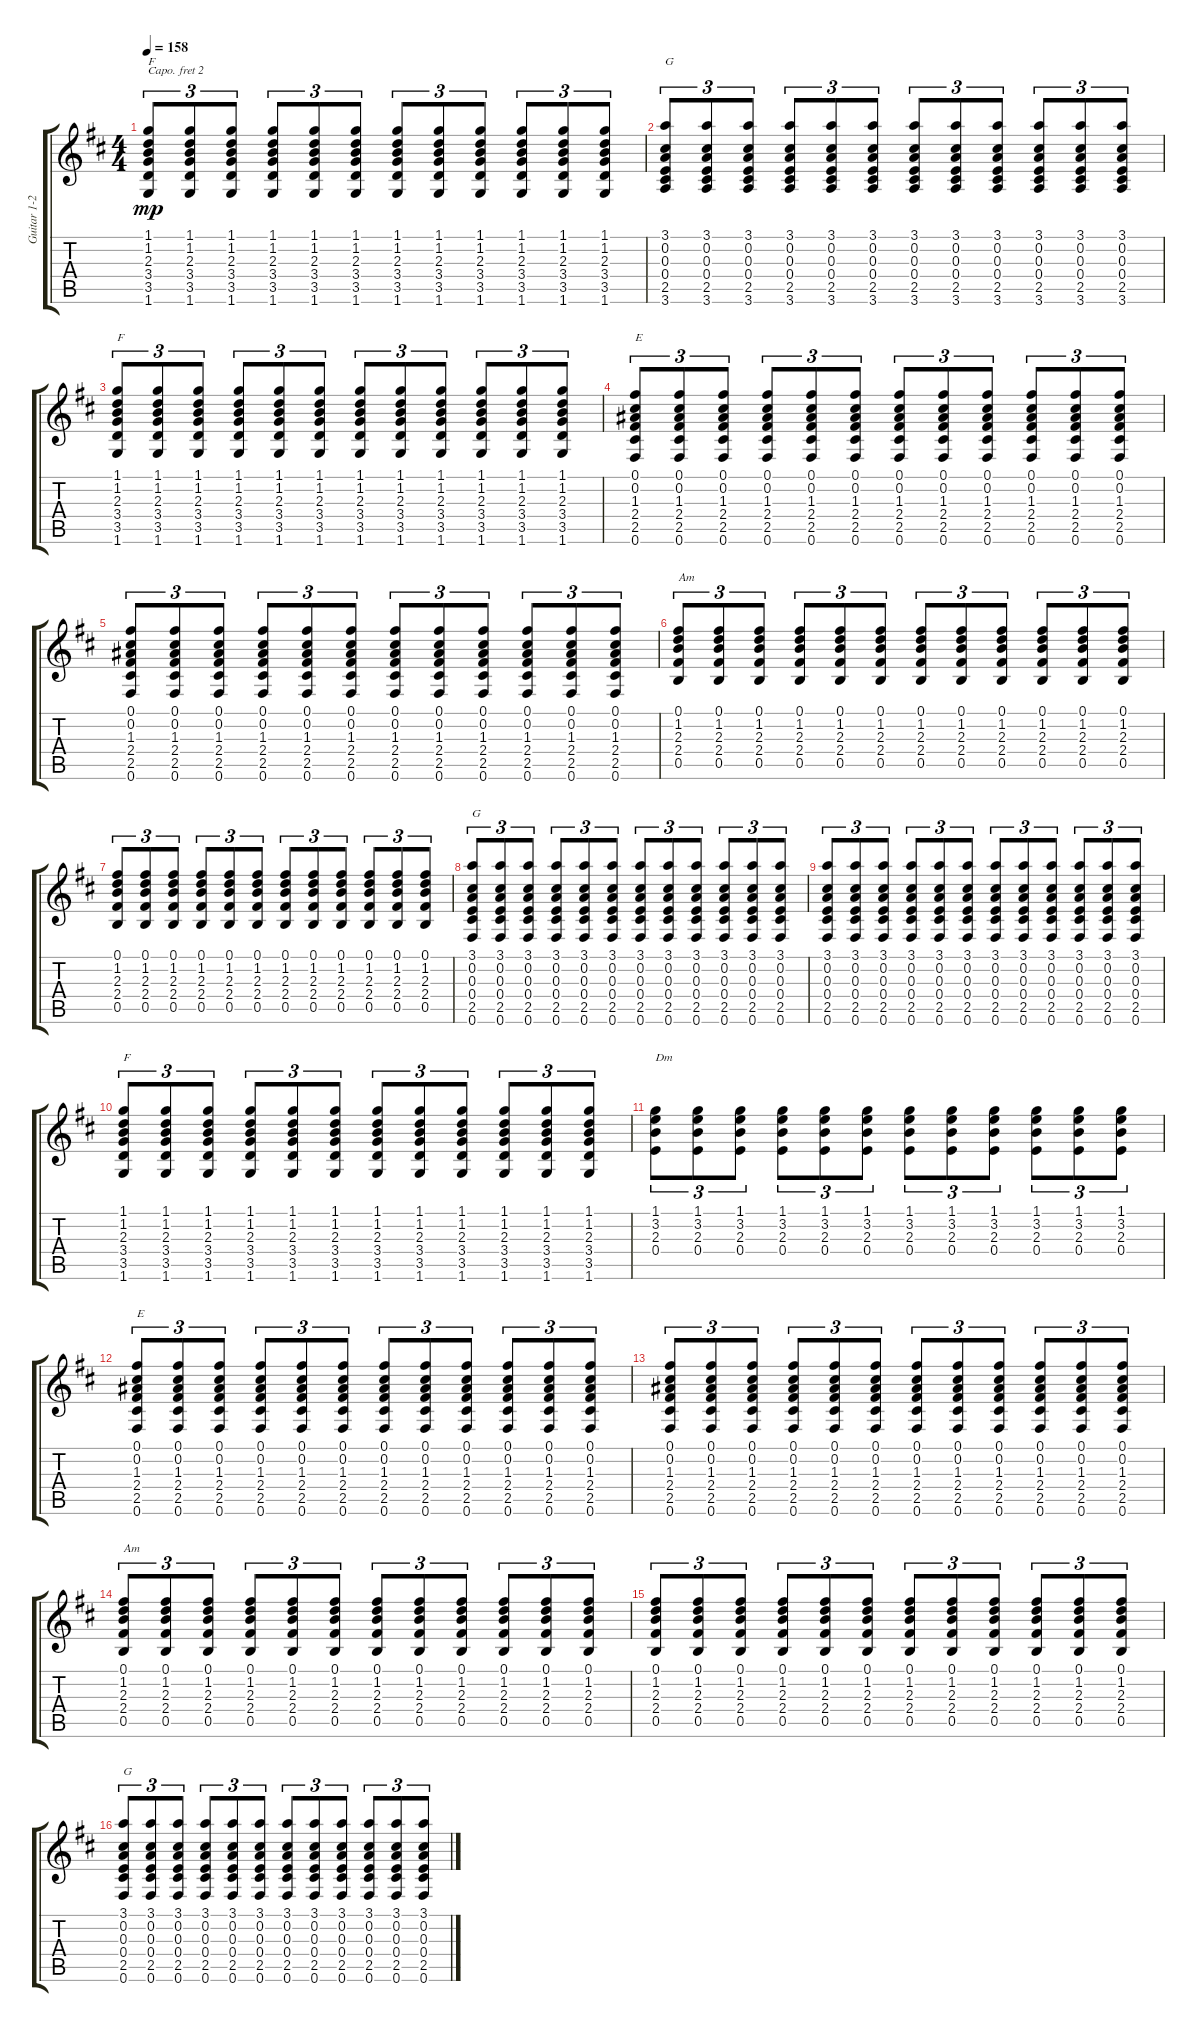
\track ("Guitar 1-2" "Guitar 1-2") {instrument acousticguitarsteel}
\staff {score tabs}
\capo 2
\tuning (E4 B3 G3 D3 A2 E2) {hide}
\ts (4 4)
\tempo 158
\clef g2
\ks d
(1.1 1.2 2.3 3.4 3.5 1.6).8{tu (3 2) txt "F" dy mp} (1.1 1.2 2.3 3.4 3.5 1.6).8{tu (3 2)} (1.1 1.2 2.3 3.4 3.5 1.6).8{tu (3 2)} (1.1 1.2 2.3 3.4 3.5 1.6).8{tu (3 2)} (1.1 1.2 2.3 3.4 3.5 1.6).8{tu (3 2)} (1.1 1.2 2.3 3.4 3.5 1.6).8{tu (3 2)} (1.1 1.2 2.3 3.4 3.5 1.6).8{tu (3 2)} (1.1 1.2 2.3 3.4 3.5 1.6).8{tu (3 2)} (1.1 1.2 2.3 3.4 3.5 1.6).8{tu (3 2)} (1.1 1.2 2.3 3.4 3.5 1.6).8{tu (3 2)} (1.1 1.2 2.3 3.4 3.5 1.6).8{tu (3 2)} (1.1 1.2 2.3 3.4 3.5 1.6).8{tu (3 2)} |
(3.1 0.2 0.3 0.4 2.5 3.6).8{tu (3 2) txt "G"} (3.1 0.2 0.3 0.4 2.5 3.6).8{tu (3 2)} (3.1 0.2 0.3 0.4 2.5 3.6).8{tu (3 2)} (3.1 0.2 0.3 0.4 2.5 3.6).8{tu (3 2)} (3.1 0.2 0.3 0.4 2.5 3.6).8{tu (3 2)} (3.1 0.2 0.3 0.4 2.5 3.6).8{tu (3 2)} (3.1 0.2 0.3 0.4 2.5 3.6).8{tu (3 2)} (3.1 0.2 0.3 0.4 2.5 3.6).8{tu (3 2)} (3.1 0.2 0.3 0.4 2.5 3.6).8{tu (3 2)} (3.1 0.2 0.3 0.4 2.5 3.6).8{tu (3 2)} (3.1 0.2 0.3 0.4 2.5 3.6).8{tu (3 2)} (3.1 0.2 0.3 0.4 2.5 3.6).8{tu (3 2)} |
(1.1 1.2 2.3 3.4 3.5 1.6).8{tu (3 2) txt "F"} (1.1 1.2 2.3 3.4 3.5 1.6).8{tu (3 2)} (1.1 1.2 2.3 3.4 3.5 1.6).8{tu (3 2)} (1.1 1.2 2.3 3.4 3.5 1.6).8{tu (3 2)} (1.1 1.2 2.3 3.4 3.5 1.6).8{tu (3 2)} (1.1 1.2 2.3 3.4 3.5 1.6).8{tu (3 2)} (1.1 1.2 2.3 3.4 3.5 1.6).8{tu (3 2)} (1.1 1.2 2.3 3.4 3.5 1.6).8{tu (3 2)} (1.1 1.2 2.3 3.4 3.5 1.6).8{tu (3 2)} (1.1 1.2 2.3 3.4 3.5 1.6).8{tu (3 2)} (1.1 1.2 2.3 3.4 3.5 1.6).8{tu (3 2)} (1.1 1.2 2.3 3.4 3.5 1.6).8{tu (3 2)} |
(0.1 0.2 1.3 2.4 2.5 0.6).8{tu (3 2) txt "E"} (0.1 0.2 1.3 2.4 2.5 0.6).8{tu (3 2)} (0.1 0.2 1.3 2.4 2.5 0.6).8{tu (3 2)} (0.1 0.2 1.3 2.4 2.5 0.6).8{tu (3 2)} (0.1 0.2 1.3 2.4 2.5 0.6).8{tu (3 2)} (0.1 0.2 1.3 2.4 2.5 0.6).8{tu (3 2)} (0.1 0.2 1.3 2.4 2.5 0.6).8{tu (3 2)} (0.1 0.2 1.3 2.4 2.5 0.6).8{tu (3 2)} (0.1 0.2 1.3 2.4 2.5 0.6).8{tu (3 2)} (0.1 0.2 1.3 2.4 2.5 0.6).8{tu (3 2)} (0.1 0.2 1.3 2.4 2.5 0.6).8{tu (3 2)} (0.1 0.2 1.3 2.4 2.5 0.6).8{tu (3 2)} |
(0.1 0.2 1.3 2.4 2.5 0.6).8{tu (3 2)} (0.1 0.2 1.3 2.4 2.5 0.6).8{tu (3 2)} (0.1 0.2 1.3 2.4 2.5 0.6).8{tu (3 2)} (0.1 0.2 1.3 2.4 2.5 0.6).8{tu (3 2)} (0.1 0.2 1.3 2.4 2.5 0.6).8{tu (3 2)} (0.1 0.2 1.3 2.4 2.5 0.6).8{tu (3 2)} (0.1 0.2 1.3 2.4 2.5 0.6).8{tu (3 2)} (0.1 0.2 1.3 2.4 2.5 0.6).8{tu (3 2)} (0.1 0.2 1.3 2.4 2.5 0.6).8{tu (3 2)} (0.1 0.2 1.3 2.4 2.5 0.6).8{tu (3 2)} (0.1 0.2 1.3 2.4 2.5 0.6).8{tu (3 2)} (0.1 0.2 1.3 2.4 2.5 0.6).8{tu (3 2)} |
(0.1 1.2 2.3 2.4 0.5).8{tu (3 2) txt "Am"} (0.1 1.2 2.3 2.4 0.5).8{tu (3 2)} (0.1 1.2 2.3 2.4 0.5).8{tu (3 2)} (0.1 1.2 2.3 2.4 0.5).8{tu (3 2)} (0.1 1.2 2.3 2.4 0.5).8{tu (3 2)} (0.1 1.2 2.3 2.4 0.5).8{tu (3 2)} (0.1 1.2 2.3 2.4 0.5).8{tu (3 2)} (0.1 1.2 2.3 2.4 0.5).8{tu (3 2)} (0.1 1.2 2.3 2.4 0.5).8{tu (3 2)} (0.1 1.2 2.3 2.4 0.5).8{tu (3 2)} (0.1 1.2 2.3 2.4 0.5).8{tu (3 2)} (0.1 1.2 2.3 2.4 0.5).8{tu (3 2)} |
(0.1 1.2 2.3 2.4 0.5).8{tu (3 2)} (0.1 1.2 2.3 2.4 0.5).8{tu (3 2)} (0.1 1.2 2.3 2.4 0.5).8{tu (3 2)} (0.1 1.2 2.3 2.4 0.5).8{tu (3 2)} (0.1 1.2 2.3 2.4 0.5).8{tu (3 2)} (0.1 1.2 2.3 2.4 0.5).8{tu (3 2)} (0.1 1.2 2.3 2.4 0.5).8{tu (3 2)} (0.1 1.2 2.3 2.4 0.5).8{tu (3 2)} (0.1 1.2 2.3 2.4 0.5).8{tu (3 2)} (0.1 1.2 2.3 2.4 0.5).8{tu (3 2)} (0.1 1.2 2.3 2.4 0.5).8{tu (3 2)} (0.1 1.2 2.3 2.4 0.5).8{tu (3 2)} |
(3.1 0.2 0.3 0.4 2.5 0.6).8{tu (3 2) txt "G"} (3.1 0.2 0.3 0.4 2.5 0.6).8{tu (3 2)} (3.1 0.2 0.3 0.4 2.5 0.6).8{tu (3 2)} (3.1 0.2 0.3 0.4 2.5 0.6).8{tu (3 2)} (3.1 0.2 0.3 0.4 2.5 0.6).8{tu (3 2)} (3.1 0.2 0.3 0.4 2.5 0.6).8{tu (3 2)} (3.1 0.2 0.3 0.4 2.5 0.6).8{tu (3 2)} (3.1 0.2 0.3 0.4 2.5 0.6).8{tu (3 2)} (3.1 0.2 0.3 0.4 2.5 0.6).8{tu (3 2)} (3.1 0.2 0.3 0.4 2.5 0.6).8{tu (3 2)} (3.1 0.2 0.3 0.4 2.5 0.6).8{tu (3 2)} (3.1 0.2 0.3 0.4 2.5 0.6).8{tu (3 2)} |
(3.1 0.2 0.3 0.4 2.5 0.6).8{tu (3 2)} (3.1 0.2 0.3 0.4 2.5 0.6).8{tu (3 2)} (3.1 0.2 0.3 0.4 2.5 0.6).8{tu (3 2)} (3.1 0.2 0.3 0.4 2.5 0.6).8{tu (3 2)} (3.1 0.2 0.3 0.4 2.5 0.6).8{tu (3 2)} (3.1 0.2 0.3 0.4 2.5 0.6).8{tu (3 2)} (3.1 0.2 0.3 0.4 2.5 0.6).8{tu (3 2)} (3.1 0.2 0.3 0.4 2.5 0.6).8{tu (3 2)} (3.1 0.2 0.3 0.4 2.5 0.6).8{tu (3 2)} (3.1 0.2 0.3 0.4 2.5 0.6).8{tu (3 2)} (3.1 0.2 0.3 0.4 2.5 0.6).8{tu (3 2)} (3.1 0.2 0.3 0.4 2.5 0.6).8{tu (3 2)} |
(1.1 1.2 2.3 3.4 3.5 1.6).8{tu (3 2) txt "F"} (1.1 1.2 2.3 3.4 3.5 1.6).8{tu (3 2)} (1.1 1.2 2.3 3.4 3.5 1.6).8{tu (3 2)} (1.1 1.2 2.3 3.4 3.5 1.6).8{tu (3 2)} (1.1 1.2 2.3 3.4 3.5 1.6).8{tu (3 2)} (1.1 1.2 2.3 3.4 3.5 1.6).8{tu (3 2)} (1.1 1.2 2.3 3.4 3.5 1.6).8{tu (3 2)} (1.1 1.2 2.3 3.4 3.5 1.6).8{tu (3 2)} (1.1 1.2 2.3 3.4 3.5 1.6).8{tu (3 2)} (1.1 1.2 2.3 3.4 3.5 1.6).8{tu (3 2)} (1.1 1.2 2.3 3.4 3.5 1.6).8{tu (3 2)} (1.1 1.2 2.3 3.4 3.5 1.6).8{tu (3 2)} |
(1.1 3.2 2.3 0.4).8{tu (3 2) txt "Dm"} (1.1 3.2 2.3 0.4).8{tu (3 2)} (1.1 3.2 2.3 0.4).8{tu (3 2)} (1.1 3.2 2.3 0.4).8{tu (3 2)} (1.1 3.2 2.3 0.4).8{tu (3 2)} (1.1 3.2 2.3 0.4).8{tu (3 2)} (1.1 3.2 2.3 0.4).8{tu (3 2)} (1.1 3.2 2.3 0.4).8{tu (3 2)} (1.1 3.2 2.3 0.4).8{tu (3 2)} (1.1 3.2 2.3 0.4).8{tu (3 2)} (1.1 3.2 2.3 0.4).8{tu (3 2)} (1.1 3.2 2.3 0.4).8{tu (3 2)} |
(0.1 0.2 1.3 2.4 2.5 0.6).8{tu (3 2) txt "E"} (0.1 0.2 1.3 2.4 2.5 0.6).8{tu (3 2)} (0.1 0.2 1.3 2.4 2.5 0.6).8{tu (3 2)} (0.1 0.2 1.3 2.4 2.5 0.6).8{tu (3 2)} (0.1 0.2 1.3 2.4 2.5 0.6).8{tu (3 2)} (0.1 0.2 1.3 2.4 2.5 0.6).8{tu (3 2)} (0.1 0.2 1.3 2.4 2.5 0.6).8{tu (3 2)} (0.1 0.2 1.3 2.4 2.5 0.6).8{tu (3 2)} (0.1 0.2 1.3 2.4 2.5 0.6).8{tu (3 2)} (0.1 0.2 1.3 2.4 2.5 0.6).8{tu (3 2)} (0.1 0.2 1.3 2.4 2.5 0.6).8{tu (3 2)} (0.1 0.2 1.3 2.4 2.5 0.6).8{tu (3 2)} |
(0.1 0.2 1.3 2.4 2.5 0.6).8{tu (3 2)} (0.1 0.2 1.3 2.4 2.5 0.6).8{tu (3 2)} (0.1 0.2 1.3 2.4 2.5 0.6).8{tu (3 2)} (0.1 0.2 1.3 2.4 2.5 0.6).8{tu (3 2)} (0.1 0.2 1.3 2.4 2.5 0.6).8{tu (3 2)} (0.1 0.2 1.3 2.4 2.5 0.6).8{tu (3 2)} (0.1 0.2 1.3 2.4 2.5 0.6).8{tu (3 2)} (0.1 0.2 1.3 2.4 2.5 0.6).8{tu (3 2)} (0.1 0.2 1.3 2.4 2.5 0.6).8{tu (3 2)} (0.1 0.2 1.3 2.4 2.5 0.6).8{tu (3 2)} (0.1 0.2 1.3 2.4 2.5 0.6).8{tu (3 2)} (0.1 0.2 1.3 2.4 2.5 0.6).8{tu (3 2)} |
(0.1 1.2 2.3 2.4 0.5).8{tu (3 2) txt "Am"} (0.1 1.2 2.3 2.4 0.5).8{tu (3 2)} (0.1 1.2 2.3 2.4 0.5).8{tu (3 2)} (0.1 1.2 2.3 2.4 0.5).8{tu (3 2)} (0.1 1.2 2.3 2.4 0.5).8{tu (3 2)} (0.1 1.2 2.3 2.4 0.5).8{tu (3 2)} (0.1 1.2 2.3 2.4 0.5).8{tu (3 2)} (0.1 1.2 2.3 2.4 0.5).8{tu (3 2)} (0.1 1.2 2.3 2.4 0.5).8{tu (3 2)} (0.1 1.2 2.3 2.4 0.5).8{tu (3 2)} (0.1 1.2 2.3 2.4 0.5).8{tu (3 2)} (0.1 1.2 2.3 2.4 0.5).8{tu (3 2)} |
(0.1 1.2 2.3 2.4 0.5).8{tu (3 2)} (0.1 1.2 2.3 2.4 0.5).8{tu (3 2)} (0.1 1.2 2.3 2.4 0.5).8{tu (3 2)} (0.1 1.2 2.3 2.4 0.5).8{tu (3 2)} (0.1 1.2 2.3 2.4 0.5).8{tu (3 2)} (0.1 1.2 2.3 2.4 0.5).8{tu (3 2)} (0.1 1.2 2.3 2.4 0.5).8{tu (3 2)} (0.1 1.2 2.3 2.4 0.5).8{tu (3 2)} (0.1 1.2 2.3 2.4 0.5).8{tu (3 2)} (0.1 1.2 2.3 2.4 0.5).8{tu (3 2)} (0.1 1.2 2.3 2.4 0.5).8{tu (3 2)} (0.1 1.2 2.3 2.4 0.5).8{tu (3 2)} |
(3.1 0.2 0.3 0.4 2.5 0.6).8{tu (3 2) txt "G"} (3.1 0.2 0.3 0.4 2.5 0.6).8{tu (3 2)} (3.1 0.2 0.3 0.4 2.5 0.6).8{tu (3 2)} (3.1 0.2 0.3 0.4 2.5 0.6).8{tu (3 2)} (3.1 0.2 0.3 0.4 2.5 0.6).8{tu (3 2)} (3.1 0.2 0.3 0.4 2.5 0.6).8{tu (3 2)} (3.1 0.2 0.3 0.4 2.5 0.6).8{tu (3 2)} (3.1 0.2 0.3 0.4 2.5 0.6).8{tu (3 2)} (3.1 0.2 0.3 0.4 2.5 0.6).8{tu (3 2)} (3.1 0.2 0.3 0.4 2.5 0.6).8{tu (3 2)} (3.1 0.2 0.3 0.4 2.5 0.6).8{tu (3 2)} (3.1 0.2 0.3 0.4 2.5 0.6).8{tu (3 2)}
